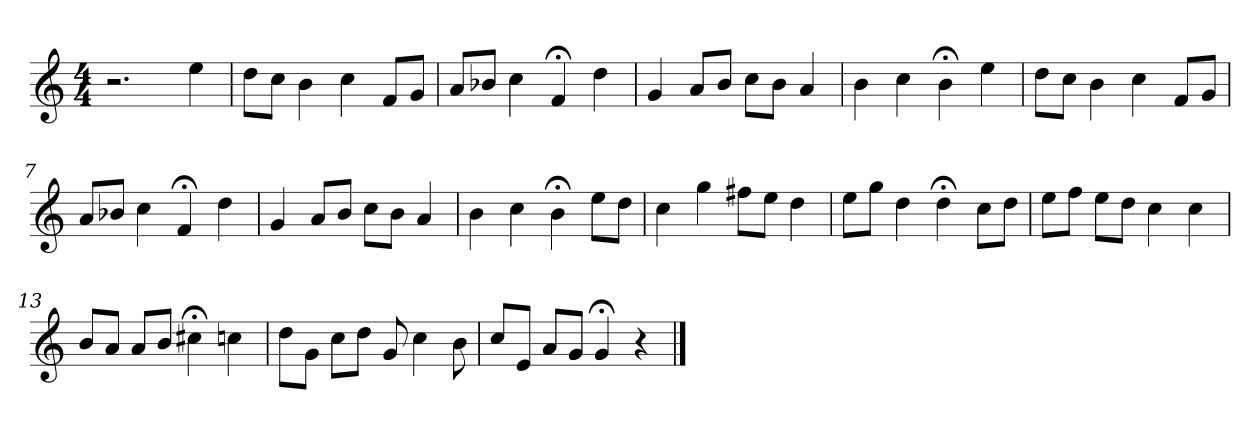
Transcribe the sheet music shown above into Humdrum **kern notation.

**kern
*part1
*staff1
*clefG2
*k[]
*C:
*M4/4
=1
2.r
4ee
=2
8dd\L
8cc\J
4b
4cc
8f/L
8g/J
=3
8a/L
8b-X/J
4cc
4f;<
4dd
=4
4g
8a/L
8b/J
8cc\L
8b\J
4a
=5
4b
4cc
4b;<
4ee
=6
8dd\L
8cc\J
4b
4cc
8f/L
8g/J
=7
8a/L
8b-X/J
4cc
4f;<
4dd
=8
4g
8a/L
8b/J
8cc\L
8b\J
4a
=9
4b
4cc
4b;<
8ee\L
8dd\J
=10
4cc
4gg
8ff#X\L
8ee\J
4dd
=11
8ee\L
8gg\J
4dd
4dd;<
8cc\L
8dd\J
=12
8ee\L
8ff\J
8ee\L
8dd\J
4cc
4cc
=13
8b/L
8a/J
8a/L
8b/J
4cc#X;<
4ccn
=14
8dd\L
8g\J
8cc\L
8dd\J
8g
4cc
8b
=15
8cc/L
8e/J
8a/L
8g/J
4g;<
4r
==
*-
